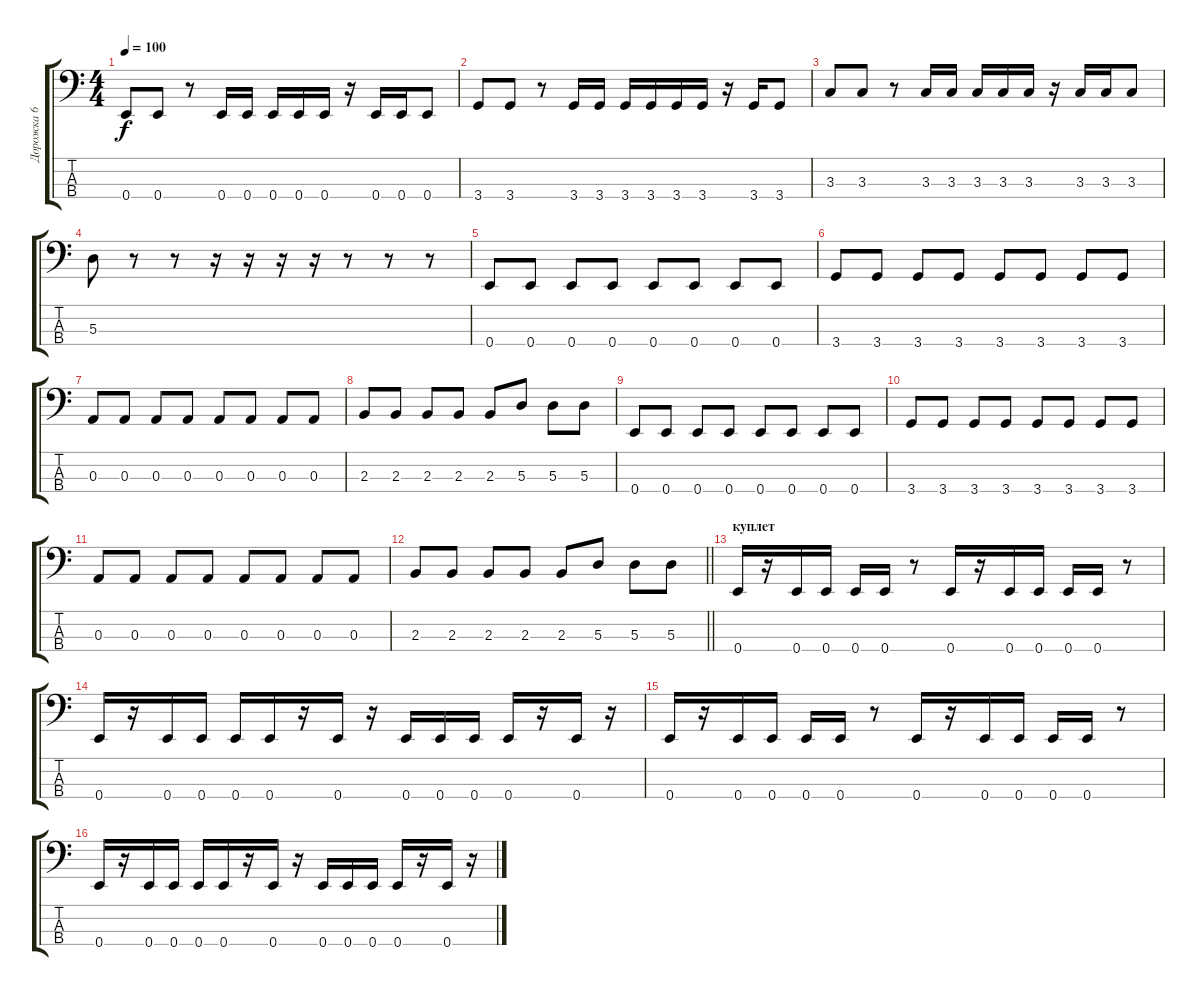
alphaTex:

\track ("Дорожка 6" "Дорожка 6") {instrument electricbasspick}
\staff {score tabs}
\tuning (G2 D2 A1 E1) {hide}
\ts (4 4)
\tempo 100
\clef f4
\ks c
0.4.8{dy f} 0.4.8 r.8 0.4.16 0.4.16 0.4.16 0.4.16 0.4.16 r.16 0.4.16 0.4.16 0.4.8 |
3.4.8 3.4.8 r.8 3.4.16 3.4.16 3.4.16 3.4.16 3.4.16 3.4.16 r.16 3.4.16 3.4.8 |
3.3.8 3.3.8 r.8 3.3.16 3.3.16 3.3.16 3.3.16 3.3.16 r.16 3.3.16 3.3.16 3.3.8 |
5.3.8 r.8 r.8 r.16 r.16 r.16 r.16 r.8 r.8 r.8 |
0.4.8 0.4.8 0.4.8 0.4.8 0.4.8 0.4.8 0.4.8 0.4.8 |
3.4.8 3.4.8 3.4.8 3.4.8 3.4.8 3.4.8 3.4.8 3.4.8 |
0.3.8 0.3.8 0.3.8 0.3.8 0.3.8 0.3.8 0.3.8 0.3.8 |
2.3.8 2.3.8 2.3.8 2.3.8 2.3.8 5.3.8 5.3.8 5.3.8 |
0.4.8 0.4.8 0.4.8 0.4.8 0.4.8 0.4.8 0.4.8 0.4.8 |
3.4.8 3.4.8 3.4.8 3.4.8 3.4.8 3.4.8 3.4.8 3.4.8 |
0.3.8 0.3.8 0.3.8 0.3.8 0.3.8 0.3.8 0.3.8 0.3.8 |
\barLineRight lightlight
2.3.8 2.3.8 2.3.8 2.3.8 2.3.8 5.3.8 5.3.8 5.3.8 |
\section ("" "куплет")
0.4.16 r.16 0.4.16 0.4.16 0.4.16 0.4.16 r.8 0.4.16 r.16 0.4.16 0.4.16 0.4.16 0.4.16 r.8 |
0.4.16 r.16 0.4.16 0.4.16 0.4.16 0.4.16 r.16 0.4.16 r.16 0.4.16 0.4.16 0.4.16 0.4.16 r.16 0.4.16 r.16 |
0.4.16 r.16 0.4.16 0.4.16 0.4.16 0.4.16 r.8 0.4.16 r.16 0.4.16 0.4.16 0.4.16 0.4.16 r.8 |
0.4.16 r.16 0.4.16 0.4.16 0.4.16 0.4.16 r.16 0.4.16 r.16 0.4.16 0.4.16 0.4.16 0.4.16 r.16 0.4.16 r.16
